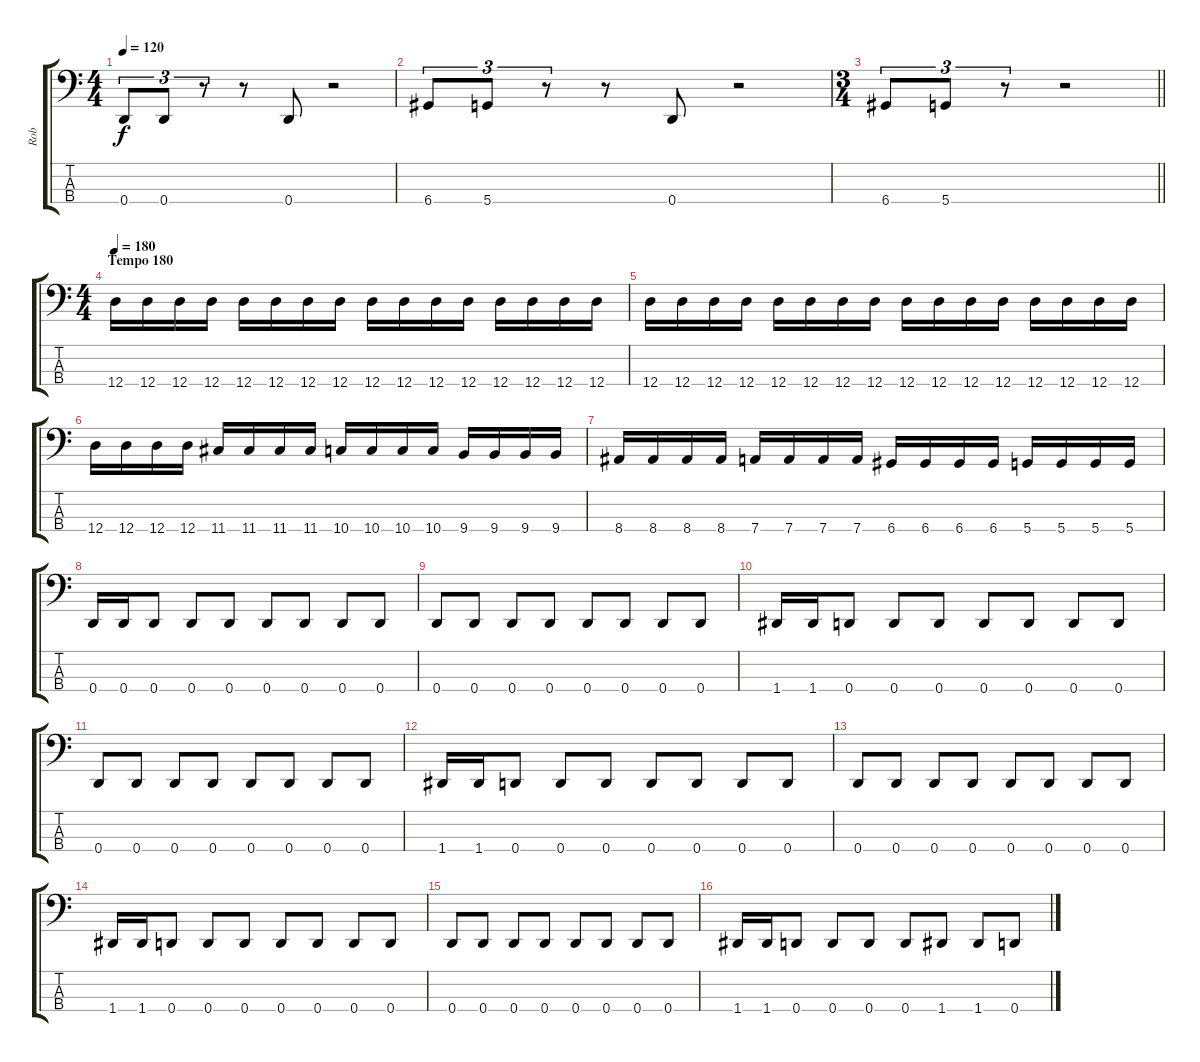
\track ("Rob" "Rob") {instrument electricbasspick}
\staff {score tabs}
\tuning (G2 D2 A1 D1) {hide}
\ts (4 4)
\tempo 120
\clef f4
\ks c
0.4.8{tu (3 2) dy f} 0.4.8{tu (3 2)} r.8{tu (3 2)} r.8 0.4.8 r.2 |
6.4.8{tu (3 2)} 5.4.8{tu (3 2)} r.8{tu (3 2)} r.8 0.4.8 r.2 |
\ts (3 4)
\barLineRight lightlight
6.4.8{tu (3 2)} 5.4.8{tu (3 2)} r.8{tu (3 2)} r.2 |
\ts (4 4)
\section ("" "Tempo 180")
\tempo 180
12.4.16 12.4.16 12.4.16 12.4.16 12.4.16 12.4.16 12.4.16 12.4.16 12.4.16 12.4.16 12.4.16 12.4.16 12.4.16 12.4.16 12.4.16 12.4.16 |
12.4.16 12.4.16 12.4.16 12.4.16 12.4.16 12.4.16 12.4.16 12.4.16 12.4.16 12.4.16 12.4.16 12.4.16 12.4.16 12.4.16 12.4.16 12.4.16 |
12.4.16 12.4.16 12.4.16 12.4.16 11.4.16 11.4.16 11.4.16 11.4.16 10.4.16 10.4.16 10.4.16 10.4.16 9.4.16 9.4.16 9.4.16 9.4.16 |
8.4.16 8.4.16 8.4.16 8.4.16 7.4.16 7.4.16 7.4.16 7.4.16 6.4.16 6.4.16 6.4.16 6.4.16 5.4.16 5.4.16 5.4.16 5.4.16 |
0.4.16 0.4.16 0.4.8 0.4.8 0.4.8 0.4.8 0.4.8 0.4.8 0.4.8 |
0.4.8 0.4.8 0.4.8 0.4.8 0.4.8 0.4.8 0.4.8 0.4.8 |
1.4.16 1.4.16 0.4.8 0.4.8 0.4.8 0.4.8 0.4.8 0.4.8 0.4.8 |
0.4.8 0.4.8 0.4.8 0.4.8 0.4.8 0.4.8 0.4.8 0.4.8 |
1.4.16 1.4.16 0.4.8 0.4.8 0.4.8 0.4.8 0.4.8 0.4.8 0.4.8 |
0.4.8 0.4.8 0.4.8 0.4.8 0.4.8 0.4.8 0.4.8 0.4.8 |
1.4.16 1.4.16 0.4.8 0.4.8 0.4.8 0.4.8 0.4.8 0.4.8 0.4.8 |
0.4.8 0.4.8 0.4.8 0.4.8 0.4.8 0.4.8 0.4.8 0.4.8 |
1.4.16 1.4.16 0.4.8 0.4.8 0.4.8 0.4.8 1.4.8 1.4.8 0.4.8
